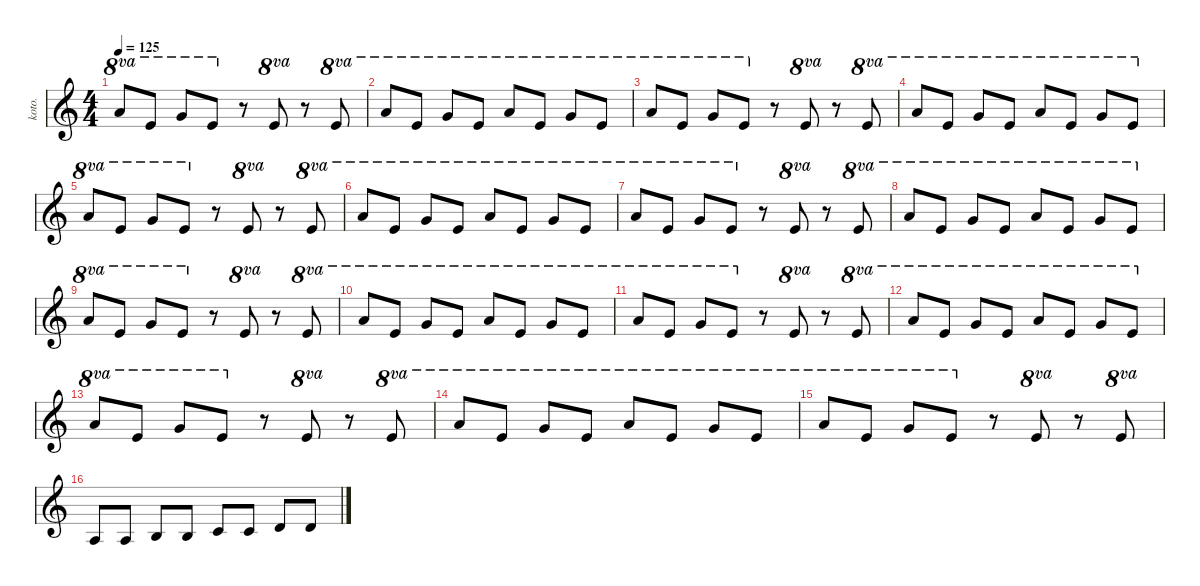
\defaultSystemsLayout 4
\hideDynamics
\bracketExtendMode nobrackets
\otherSystemsTrackNameOrientation horizontal
\track ("Synth - koto" "koto.") {instrument koto}
\staff {score}
\tuning (E4 B3 G3 D3 A2 E2)
\ts (4 4)
\tempo 125
\clef g2
\ks c
17.1.8{ot 8va dy f beam Up} 17.2.8{ot 8va beam Up} 15.1.8{ot 8va beam Up} 17.2.8{ot 8va beam Up} r.8{beam Up} 17.2.8{ot 8va beam Up} r.8{beam Up} 17.2.8{ot 8va beam Up} |
17.1.8{ot 8va beam Up} 17.2.8{ot 8va beam Up} 15.1.8{ot 8va beam Up} 17.2.8{ot 8va beam Up} 17.1.8{ot 8va beam Up} 17.2.8{ot 8va beam Up} 15.1.8{ot 8va beam Up} 17.2.8{ot 8va beam Up} |
17.1.8{ot 8va beam Up} 17.2.8{ot 8va beam Up} 15.1.8{ot 8va beam Up} 17.2.8{ot 8va beam Up} r.8{beam Up} 17.2.8{ot 8va beam Up} r.8{beam Up} 17.2.8{ot 8va beam Up} |
17.1.8{ot 8va beam Up} 17.2.8{ot 8va beam Up} 15.1.8{ot 8va beam Up} 17.2.8{ot 8va beam Up} 17.1.8{ot 8va beam Up} 17.2.8{ot 8va beam Up} 15.1.8{ot 8va beam Up} 17.2.8{ot 8va beam Up} |
17.1.8{ot 8va beam Up} 17.2.8{ot 8va beam Up} 15.1.8{ot 8va beam Up} 17.2.8{ot 8va beam Up} r.8{beam Up} 17.2.8{ot 8va beam Up} r.8{beam Up} 17.2.8{ot 8va beam Up} |
17.1.8{ot 8va beam Up} 17.2.8{ot 8va beam Up} 15.1.8{ot 8va beam Up} 17.2.8{ot 8va beam Up} 17.1.8{ot 8va beam Up} 17.2.8{ot 8va beam Up} 15.1.8{ot 8va beam Up} 17.2.8{ot 8va beam Up} |
17.1.8{ot 8va beam Up} 17.2.8{ot 8va beam Up} 15.1.8{ot 8va beam Up} 17.2.8{ot 8va beam Up} r.8{beam Up} 17.2.8{ot 8va beam Up} r.8{beam Up} 17.2.8{ot 8va beam Up} |
17.1.8{ot 8va beam Up} 17.2.8{ot 8va beam Up} 15.1.8{ot 8va beam Up} 17.2.8{ot 8va beam Up} 17.1.8{ot 8va beam Up} 17.2.8{ot 8va beam Up} 15.1.8{ot 8va beam Up} 17.2.8{ot 8va beam Up} |
17.1.8{ot 8va beam Up} 17.2.8{ot 8va beam Up} 15.1.8{ot 8va beam Up} 17.2.8{ot 8va beam Up} r.8{beam Up} 17.2.8{ot 8va beam Up} r.8{beam Up} 17.2.8{ot 8va beam Up} |
17.1.8{ot 8va beam Up} 17.2.8{ot 8va beam Up} 15.1.8{ot 8va beam Up} 17.2.8{ot 8va beam Up} 17.1.8{ot 8va beam Up} 17.2.8{ot 8va beam Up} 15.1.8{ot 8va beam Up} 17.2.8{ot 8va beam Up} |
17.1.8{ot 8va beam Up} 17.2.8{ot 8va beam Up} 15.1.8{ot 8va beam Up} 17.2.8{ot 8va beam Up} r.8{beam Up} 17.2.8{ot 8va beam Up} r.8{beam Up} 17.2.8{ot 8va beam Up} |
17.1.8{ot 8va beam Up} 17.2.8{ot 8va beam Up} 15.1.8{ot 8va beam Up} 17.2.8{ot 8va beam Up} 17.1.8{ot 8va beam Up} 17.2.8{ot 8va beam Up} 15.1.8{ot 8va beam Up} 17.2.8{ot 8va beam Up} |
17.1.8{ot 8va beam Up} 17.2.8{ot 8va beam Up} 15.1.8{ot 8va beam Up} 17.2.8{ot 8va beam Up} r.8{beam Up} 17.2.8{ot 8va beam Up} r.8{beam Up} 17.2.8{ot 8va beam Up} |
17.1.8{ot 8va beam Up} 17.2.8{ot 8va beam Up} 15.1.8{ot 8va beam Up} 17.2.8{ot 8va beam Up} 17.1.8{ot 8va beam Up} 17.2.8{ot 8va beam Up} 15.1.8{ot 8va beam Up} 17.2.8{ot 8va beam Up} |
17.1.8{ot 8va beam Up} 17.2.8{ot 8va beam Up} 15.1.8{ot 8va beam Up} 17.2.8{ot 8va beam Up} r.8{beam Up} 17.2.8{ot 8va beam Up} r.8{beam Up} 17.2.8{ot 8va beam Up} |
7.4.8{beam Up} 7.4.8{beam Up} 4.3.8{beam Up} 4.3.8{beam Up} 5.3.8{beam Up} 5.3.8{beam Up} 7.3.8{beam Up} 7.3.8{beam Up}
